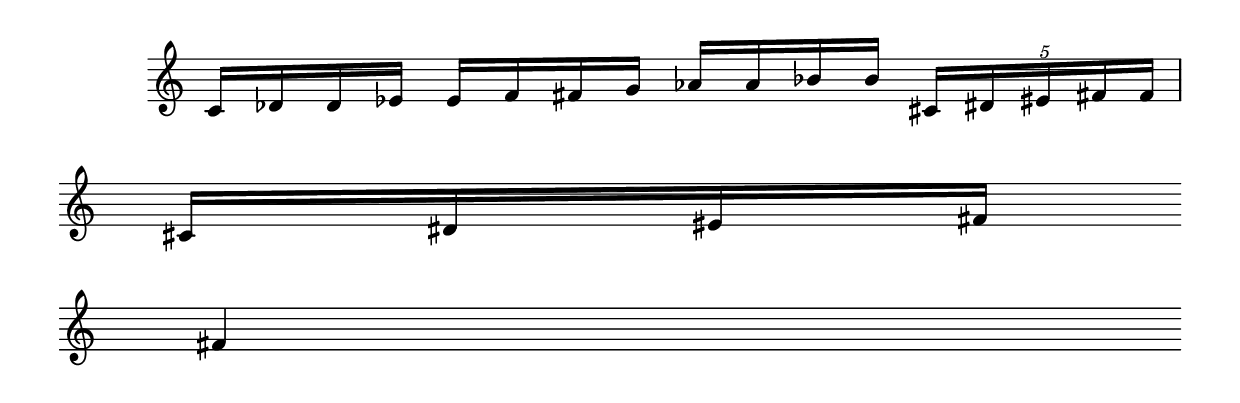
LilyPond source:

#(ly:set-option 'midi-extension "mid")
\version "2.12.3"
\include "english.ly"
\header{


}
%{

%}
melody = {
\once \override Staff.TimeSignature #'stencil = ##f
\clef treble
\key c \major
#(set-accidental-style 'forget)
\cadenzaOn


 c'16[ df'16 d'16 ef'16] e'16[ f'16 fs'16 g'16] af'16[ a'16 bf'16 b'16] \times 4/5{ cs'16[ ds'16 es'16 fs'16 f'16] }  \bar "|"  \break
\grace s64 cs'16[ ds'16 es'16 fs'16] \break
\grace s64 fs'4 \break

}


text = \lyricmode {
                      
}

\score{

<<
\new Voice = "one" {
\melody
}
\new Lyrics \lyricsto "one" \text
>>
\layout {
\context {
\Score
\remove "Bar_number_engraver"
}
}
\midi {
\context {
\Score
tempoWholesPerMinute = #(ly:make-moment 200 4)
}
}
}